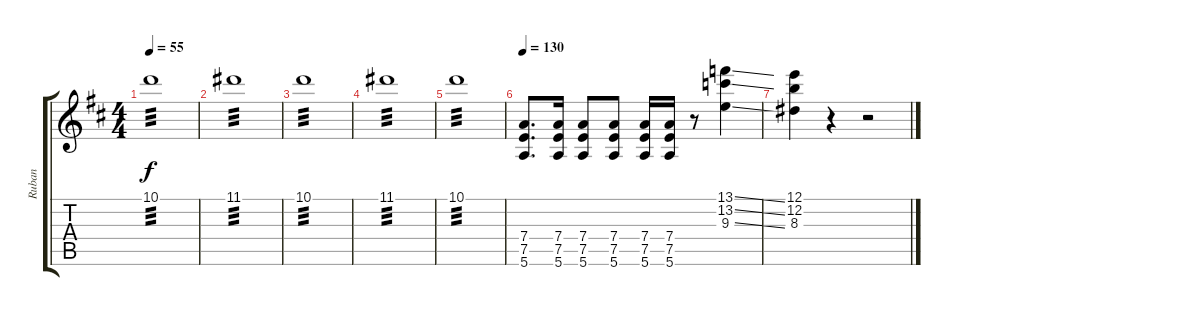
\track ("Ruban" "Ruban") {instrument overdrivenguitar}
\staff {score tabs}
\tuning (E4 B3 G3 D3 A2 E2) {hide}
\ts (4 4)
\tempo 55
\clef g2
\ks d
10.1.1{tp 3 dy f} |
11.1.1{tp 3} |
10.1.1{tp 3} |
11.1.1{tp 3} |
10.1.1{tp 3} |
\tempo 130
(7.4 7.5 5.6).8{d} (7.4 7.5 5.6).16 (7.4 7.5 5.6).8 (7.4 7.5 5.6).8 (7.4 7.5 5.6).16 (7.4 7.5 5.6).16 r.8 (13.1{ss} 13.2{ss} 9.3{ss}).4 |
(12.1 12.2 8.3).4 r.4 r.2
